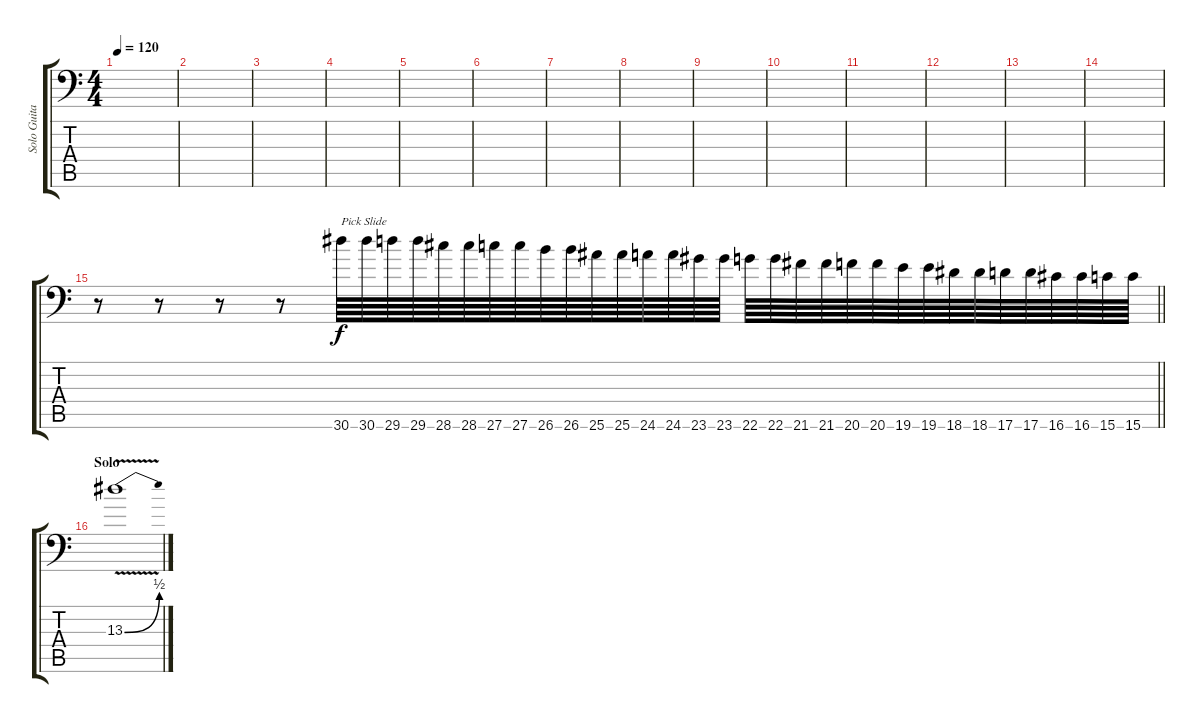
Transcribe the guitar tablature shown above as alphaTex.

\track ("Solo Guitar" "Solo Guita") {instrument distortionguitar}
\staff {score tabs}
\tuning (B3 Gb3 D3 A2 E2 A1) {hide}
\ts (4 4)
\tempo 120
\clef f4
\ks c
|
|
|
|
|
|
|
|
|
|
|
|
|
|
\barLineRight lightlight
r.8 r.8 r.8 r.8 30.6.64{txt "Pick Slide" instrument guitarfretnoise} 30.6.64 29.6.64 29.6.64 28.6.64 28.6.64 27.6.64 27.6.64 26.6.64 26.6.64 25.6.64 25.6.64 24.6.64 24.6.64 23.6.64 23.6.64 22.6.64 22.6.64 21.6.64 21.6.64 20.6.64 20.6.64 19.6.64 19.6.64 18.6.64 18.6.64 17.6.64 17.6.64 16.6.64 16.6.64 15.6.64 15.6.64 |
\section ("" "Solo")
13.3{be (bend 0 0 60 2) v}.1{instrument distortionguitar}
